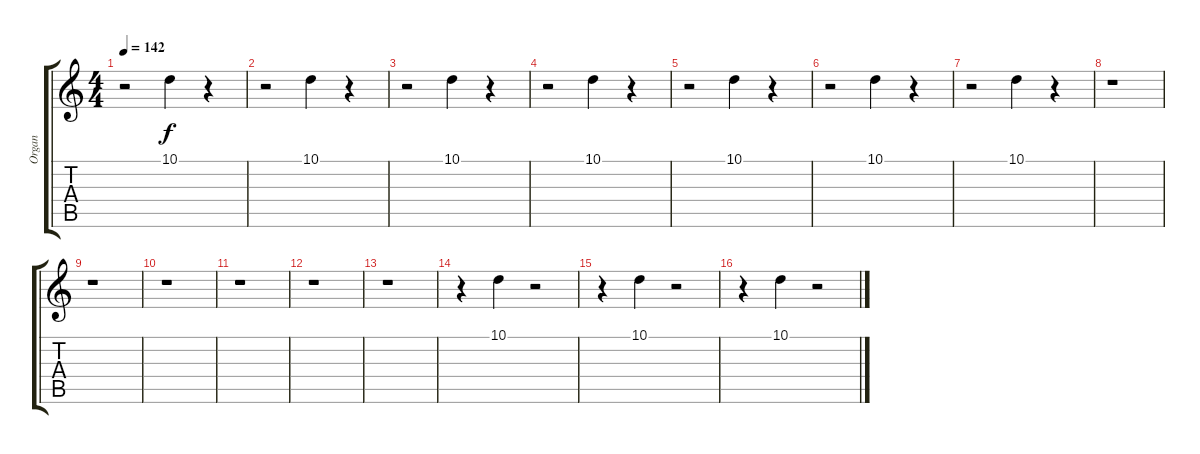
\track ("Organ" "Organ") {instrument drawbarorgan}
\staff {score tabs}
\tuning (E4 B3 G3 D3 A2 E2) {hide}
\ts (4 4)
\tempo 142
\clef g2
\ks c
r.2{dy f} 10.1.4 r.4 |
r.2 10.1.4 r.4 |
r.2 10.1.4 r.4 |
r.2 10.1.4 r.4 |
r.2 10.1.4 r.4 |
r.2 10.1.4 r.4 |
r.2 10.1.4 r.4 |
r.1 |
r.1 |
r.1 |
r.1 |
r.1 |
r.1 |
r.4 10.1.4 r.2 |
r.4 10.1.4 r.2 |
r.4 10.1.4 r.2
